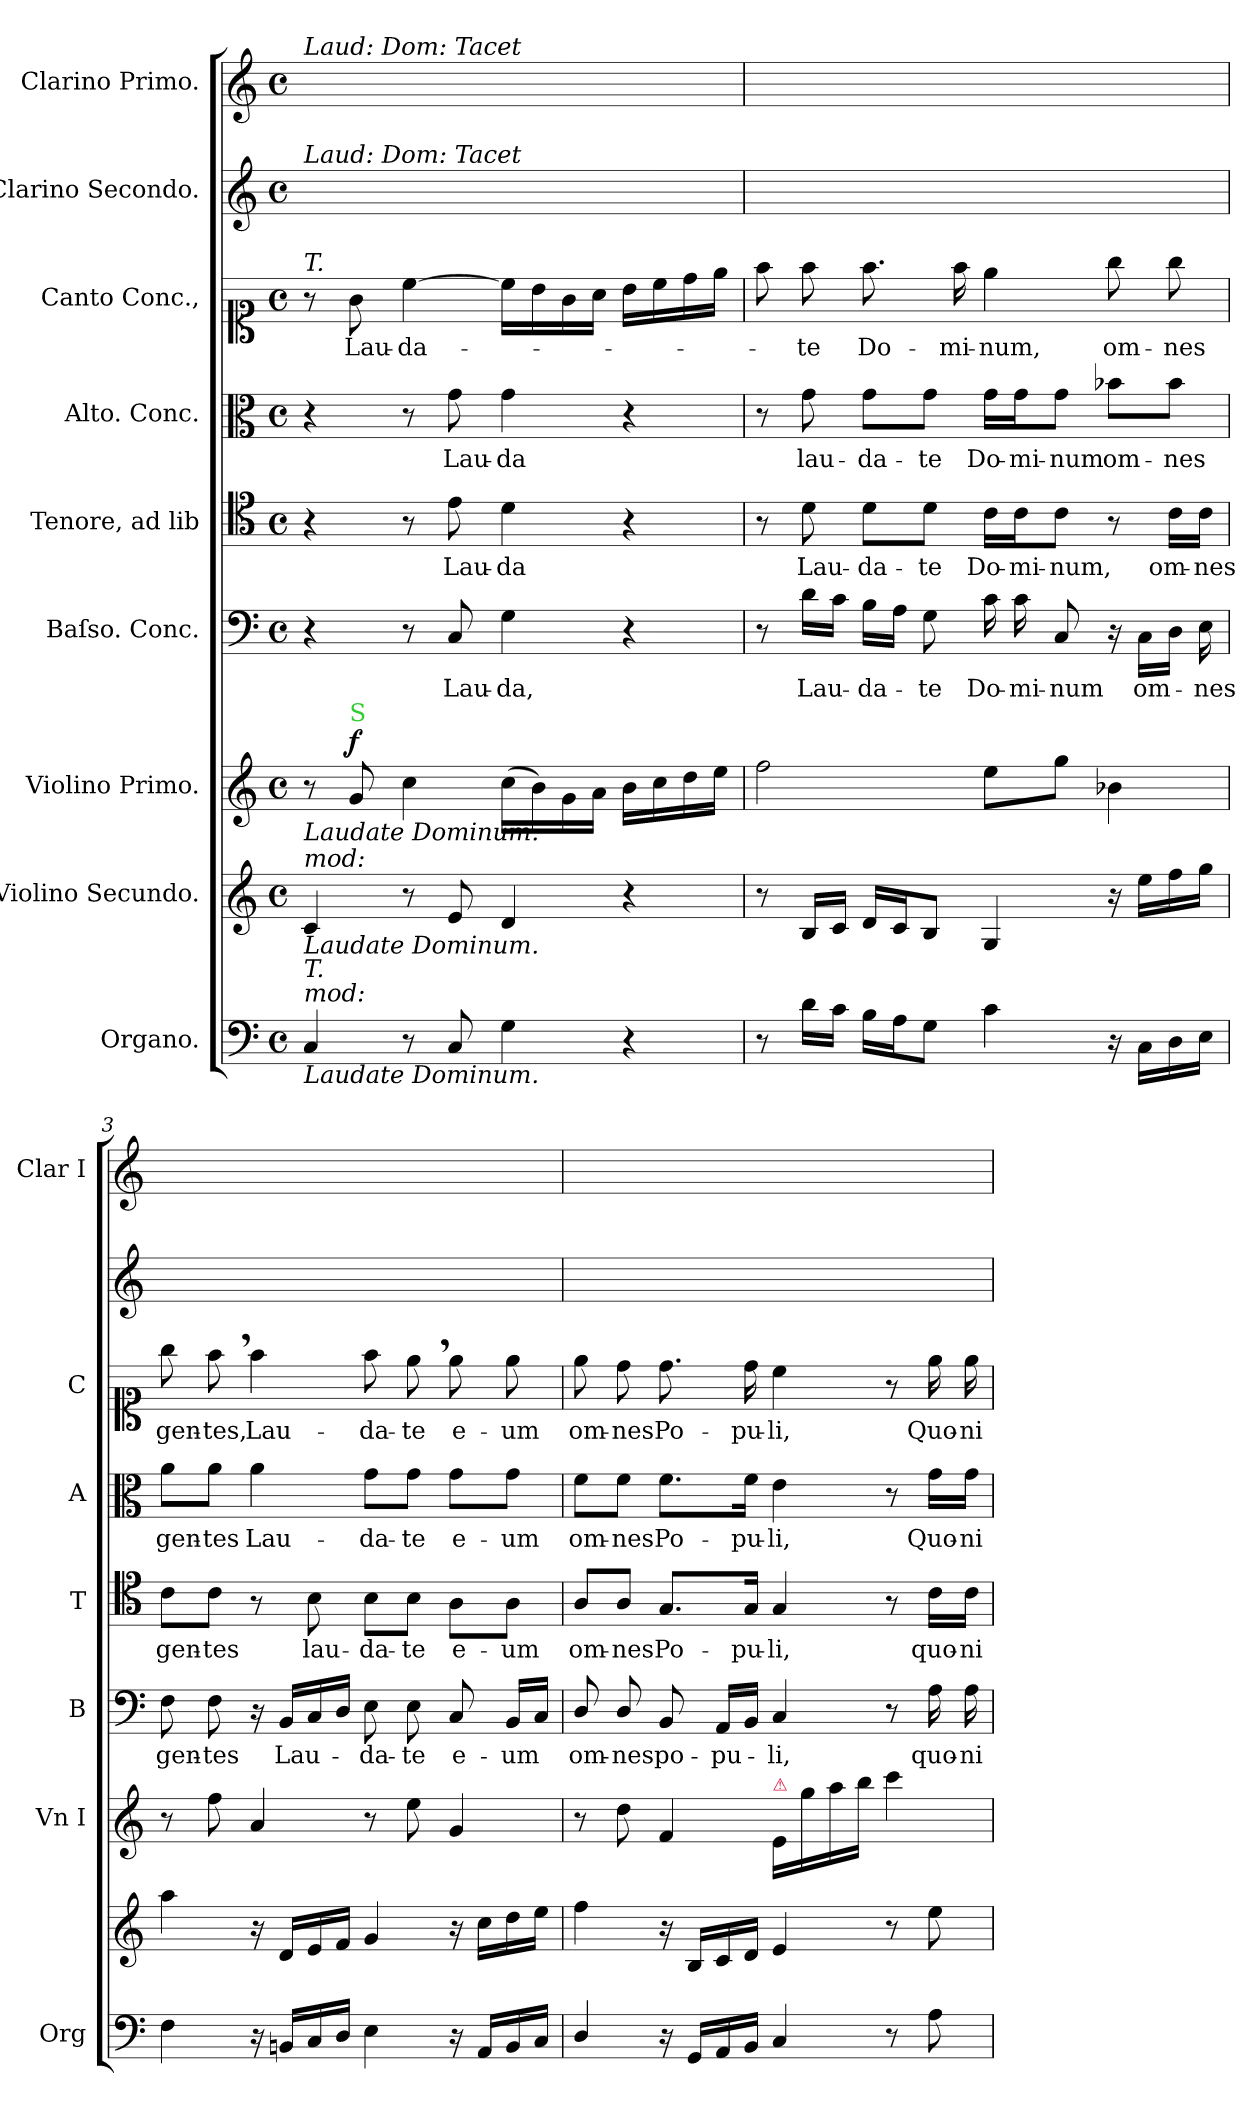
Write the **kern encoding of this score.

**kern	**kern	**dynam	**kern	**dynam	**kern	**text	**kern	**text	**kern	**text	**kern	**text	**kern	**kern
*part9	*part8	*part8	*part7	*part7	*part6	*part6	*part5	*part5	*part4	*part4	*part3	*part3	*part2	*part1
*staff9	*staff8	*staff8	*staff7	*staff7	*staff6	*staff6	*staff5	*staff5	*staff4	*staff4	*staff3	*staff3	*staff2	*staff1
*I"Organo.	*I"Violino Secundo.	*	*I"Violino Primo.	*	*I"Baſso. Conc.	*	*I"Tenore, ad lib	*	*I"Alto. Conc.	*	*I"Canto Conc.,	*	*I"Clarino Secondo.	*I"Clarino Primo.
*I'Org	*	*	*I'Vn I	*	*I'B	*	*I'T	*	*I'A	*	*I'C	*	*	*I'Clar I
*clefF4	*clefG2	*	*clefG2	*	*clefF4	*	*clefC4	*	*clefC3	*	*clefC1	*	*clefG2	*clefG2
*k[]	*k[]	*	*k[]	*	*k[]	*	*k[]	*	*k[]	*	*k[]	*	*k[]	*k[]
*M4/4	*M4/4	*	*M4/4	*	*M4/4	*	*M4/4	*	*M4/4	*	*M4/4	*	*M4/4	*M4/4
*met(c)	*met(c)	*	*met(c)	*	*met(c)	*	*met(c)	*	*met(c)	*	*met(c)	*	*met(c)	*met(c)
=1	=1	=1	=1	=1	=1	=1	=1	=1	=1	=1	=1	=1	=1	=1
!	!	!	!	!	!	!	!	!	!	!	!	!	!	!LO:TX:a:i:t=Laud&colon; Dom&colon; Tacet
!	!	!	!	!	!	!	!	!	!	!	!	!	!LO:TX:a:i:t=Laud&colon; Dom&colon; Tacet	!
!	!	!	!	!	!	!	!	!	!	!	!LO:TX:a:i:t=T.	!	!	!
!	!	!	!LO:TX:b:i:t=Laudate Dominum.	!	!	!	!	!	!	!	!	!	!	!
!	!LO:TX:b:i:t=Laudate Dominum.	!	!	!	!	!	!	!	!	!	!	!	!	!
!	!LO:TX:a:i:t=mod&colon;	!	!	!	!	!	!	!	!	!	!	!	!	!
!LO:TX:b:i:t=Laudate Dominum.	!	!	!	!	!	!	!	!	!	!	!	!	!	!
!LO:TX:a:i:t=mod&colon;	!	!	!	!	!	!	!	!	!	!	!	!	!	!
!LO:TX:a:i:t=T.	!	!	!	!	!	!	!	!	!	!	!	!	!	!
!	!	!LO:DY:a	!	!	!	!	!	!	!	!	!	!	!	!
4C/	4c/	for	8r	.	4r	.	4r	.	4r	.	8r	.	1ryy	1ryy
!	!	!	!LO:TX:a:color=limegreen:t=S	!	!	!	!	!	!	!	!	!	!	!
!	!	!	!	!LO:DY:a	!	!	!	!	!	!	!	!	!	!
.	.	.	8g/	f	.	.	.	.	.	.	8g\	Lau-	.	.
8r	8r	.	4cc\	.	8r	.	8r	.	8r	.	[4cc\	-da-	.	.
8C/	8e/	.	.	.	8C/	Lau-	8e\	Lau-	8g\	Lau-	.	.	.	.
4G\	4d/	.	(16cc\LL	.	4G\	-da,	4d\	-da	4g\	-da	16cc\LL]	.	.	.
.	.	.	16b\)	.	.	.	.	.	.	.	16b\	.	.	.
.	.	.	16g\	.	.	.	.	.	.	.	16g\	.	.	.
.	.	.	16a\JJ	.	.	.	.	.	.	.	16a\JJ	.	.	.
4r	4r	.	16b\LL	.	4r	.	4r	.	4r	.	16b\LL	.	.	.
.	.	.	16cc\	.	.	.	.	.	.	.	16cc\	.	.	.
.	.	.	16dd\	.	.	.	.	.	.	.	16dd\	.	.	.
.	.	.	16ee\JJ	.	.	.	.	.	.	.	16ee\JJ	.	.	.
=2	=2	=2	=2	=2	=2	=2	=2	=2	=2	=2	=2	=2	=2	=2
8r	8r	.	2ff\	.	8r	.	8r	.	8r	.	8ff\	.	1ryy	1ryy
16d\LL	16B/LL	.	.	.	16d\LL	Lau-	8d\	Lau-	8g\	lau-	8ff\	-te	.	.
16c\JJ	16c/JJ	.	.	.	16c\JJ	.	.	.	.	.	.	.	.	.
16B\LL	16d/LL	.	.	.	16B\LL	-da-	8d\L	-da-	8g\L	-da-	8.ff\	Do-	.	.
16A\J	16c/J	.	.	.	16A\JJ	.	.	.	.	.	.	.	.	.
8G\J	8B/J	.	.	.	8G\	-te	8d\J	-te	8g\J	-te	.	.	.	.
.	.	.	.	.	.	.	.	.	.	.	16ff\	-mi-	.	.
4c\	4G/	.	8ee\L	.	16c\	Do-	16c\LL	Do-	16g\LL	Do-	4ee\	-num,	.	.
.	.	.	.	.	16c\	-mi-	16c\J	-mi-	16g\J	-mi-	.	.	.	.
.	.	.	8gg\J	.	8C/	-num	8c\J	-num,	8g\J	-num	.	.	.	.
16r	16r	.	4b-X\	.	16r	.	8r	.	8b-X\L	om-	8gg\	om-	.	.
16C/LL	16ee\LL	.	.	.	16C\LL	om-	.	.	.	.	.	.	.	.
16D\	16ff\	.	.	.	16D\JJ	.	16c\LL	om-	8b-\J	-nes	8gg\	-nes	.	.
16E\JJ	16gg\JJ	.	.	.	16E\	-nes	16c\JJ	-nes	.	.	.	.	.	.
=3	=3	=3	=3	=3	=3	=3	=3	=3	=3	=3	=3	=3	=3	=3
4F\	4aa\	.	8r	.	8F\	gen-	8c\L	gen-	8a\L	gen-	8gg\	gen-	1ryy	1ryy
.	.	.	8ff\	.	8F\	-tes	8c\J	-tes	8a\J	-tes	8ff,\	-tes,	.	.
16r	16r	.	4a/	.	16r	.	8r	.	4a\	Lau-	4ff\	Lau-	.	.
16BBn/LL	16d/LL	.	.	.	16BB/LL	Lau-	.	.	.	.	.	.	.	.
16C/	16e/	.	.	.	16C/	.	8B\	lau-	.	.	.	.	.	.
16D\JJ	16f/JJ	.	.	.	16D\JJ	.	.	.	.	.	.	.	.	.
4E\	4g/	.	8r	.	8E\	-da-	8B\L	-da-	8g\L	-da-	8ff\	-da-	.	.
.	.	.	8ee\	.	8E\	-te	8B\J	-te	8g\J	-te	8ee,\	-te	.	.
16r	16r	.	4g/	.	8C/	e-	8A\L	e-	8g\L	e-	8ee\	e-	.	.
16AA/LL	16cc\LL	.	.	.	.	.	.	.	.	.	.	.	.	.
16BB/	16dd\	.	.	.	16BB/LL	-um	8A\J	-um	8g\J	-um	8ee\	-um	.	.
16C/JJ	16ee\JJ	.	.	.	16C/JJ	.	.	.	.	.	.	.	.	.
=4	=4	=4	=4	=4	=4	=4	=4	=4	=4	=4	=4	=4	=4	=4
4D/	4ff\	.	8r	.	8D/	om-	8A/L	om-	8f\L	om-	8ee\	om-	1ryy	1ryy
.	.	.	8dd\	.	8D/	-nes	8A/J	-nes	8f\J	-nes	8dd\	-nes	.	.
16r	16r	.	4f/	.	8BB/	po-	8.G/L	Po-	8.f\L	Po-	8.dd\	Po-	.	.
16GG/LL	16B/LL	.	.	.	.	.	.	.	.	.	.	.	.	.
16AA/	16c/	.	.	.	16AA/LL	-pu-	.	.	.	.	.	.	.	.
16BB/JJ	16d/JJ	.	.	.	16BB/JJ	.	16G/Jk	-pu-	16f\Jk	-pu-	16dd\	-pu-	.	.
!	!	!	!LO:TX:a:color=crimson:t=⚠	!	!	!	!	!	!	!	!	!	!	!
4C/	4e/	.	16e/LL	.	4C/	-li,	4G/	-li,	4e\	-li,	4cc\	-li,	.	.
.	.	.	16gg\	.	.	.	.	.	.	.	.	.	.	.
.	.	.	16aa\	.	.	.	.	.	.	.	.	.	.	.
.	.	.	16bb\JJ	.	.	.	.	.	.	.	.	.	.	.
8r	8r	.	4ccc\	.	8r	.	8r	.	8r	.	8r	.	.	.
8A\	8ee\	.	.	.	16A\	quo-	16c\LL	quo-	16g\LL	Quo-	16ee\	Quo-	.	.
.	.	.	.	.	16A\	-ni-	16c\JJ	-ni-	16g\JJ	-ni-	16ee\	-ni-	.	.
=	=	=	=	=	=	=	=	=	=	=	=	=	=	=
*-	*-	*-	*-	*-	*-	*-	*-	*-	*-	*-	*-	*-	*-	*-
